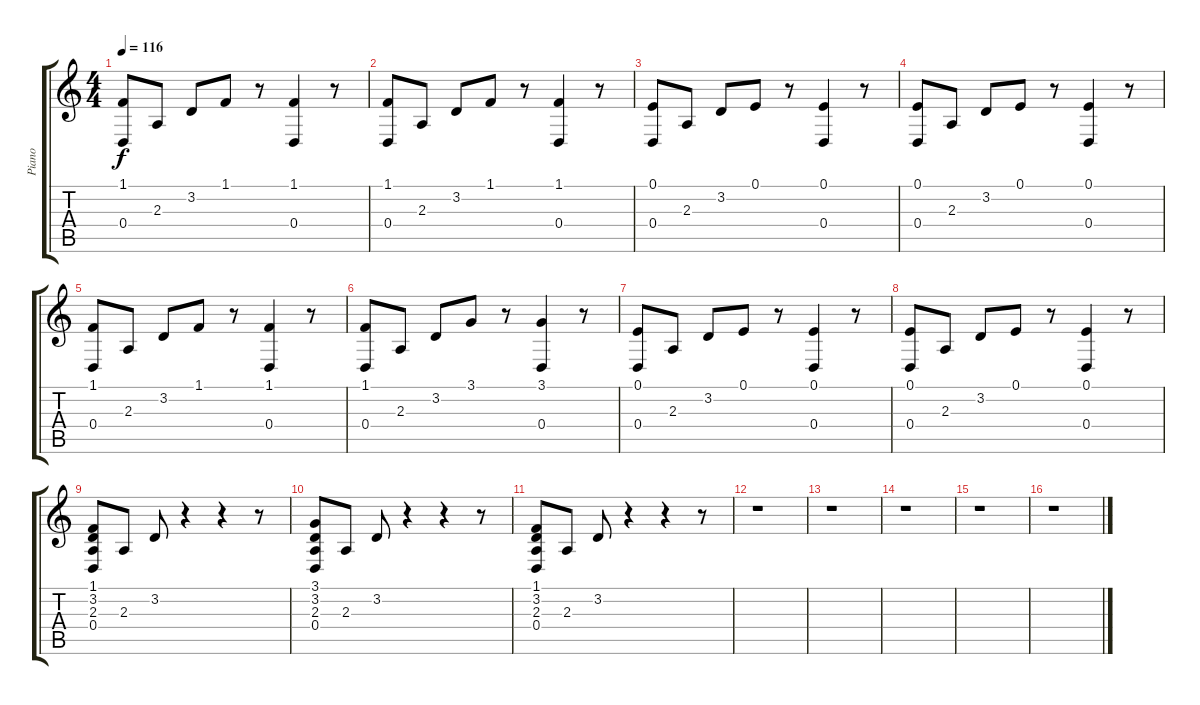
\track ("Piano" "Piano") {instrument acousticgrandpiano}
\staff {score tabs}
\tuning (E4 B3 G3 D3 A2 E2) {hide}
\ts (4 4)
\tempo 116
\clef g2
\ks c
(1.1 0.4).8{dy f instrument acousticgrandpiano} 2.3.8 3.2.8 1.1.8 r.8 (1.1 0.4).4 r.8 |
(1.1 0.4).8 2.3.8 3.2.8 1.1.8 r.8 (1.1 0.4).4 r.8 |
(0.1 0.4).8 2.3.8 3.2.8 0.1.8 r.8 (0.1 0.4).4 r.8 |
(0.1 0.4).8 2.3.8 3.2.8 0.1.8 r.8 (0.1 0.4).4 r.8 |
(1.1 0.4).8 2.3.8 3.2.8 1.1.8 r.8 (1.1 0.4).4 r.8 |
(1.1 0.4).8 2.3.8 3.2.8 3.1.8 r.8 (3.1 0.4).4 r.8 |
(0.1 0.4).8 2.3.8 3.2.8 0.1.8 r.8 (0.1 0.4).4 r.8 |
(0.1 0.4).8 2.3.8 3.2.8 0.1.8 r.8 (0.1 0.4).4 r.8 |
(1.1 3.2 2.3 0.4).8 2.3.8 3.2.8 r.4 r.4 r.8 |
(3.1 3.2 2.3 0.4).8 2.3.8 3.2.8 r.4 r.4 r.8 |
(1.1 3.2 2.3 0.4).8 2.3.8 3.2.8 r.4 r.4 r.8 |
r.1 |
r.1 |
r.1 |
r.1 |
r.1
